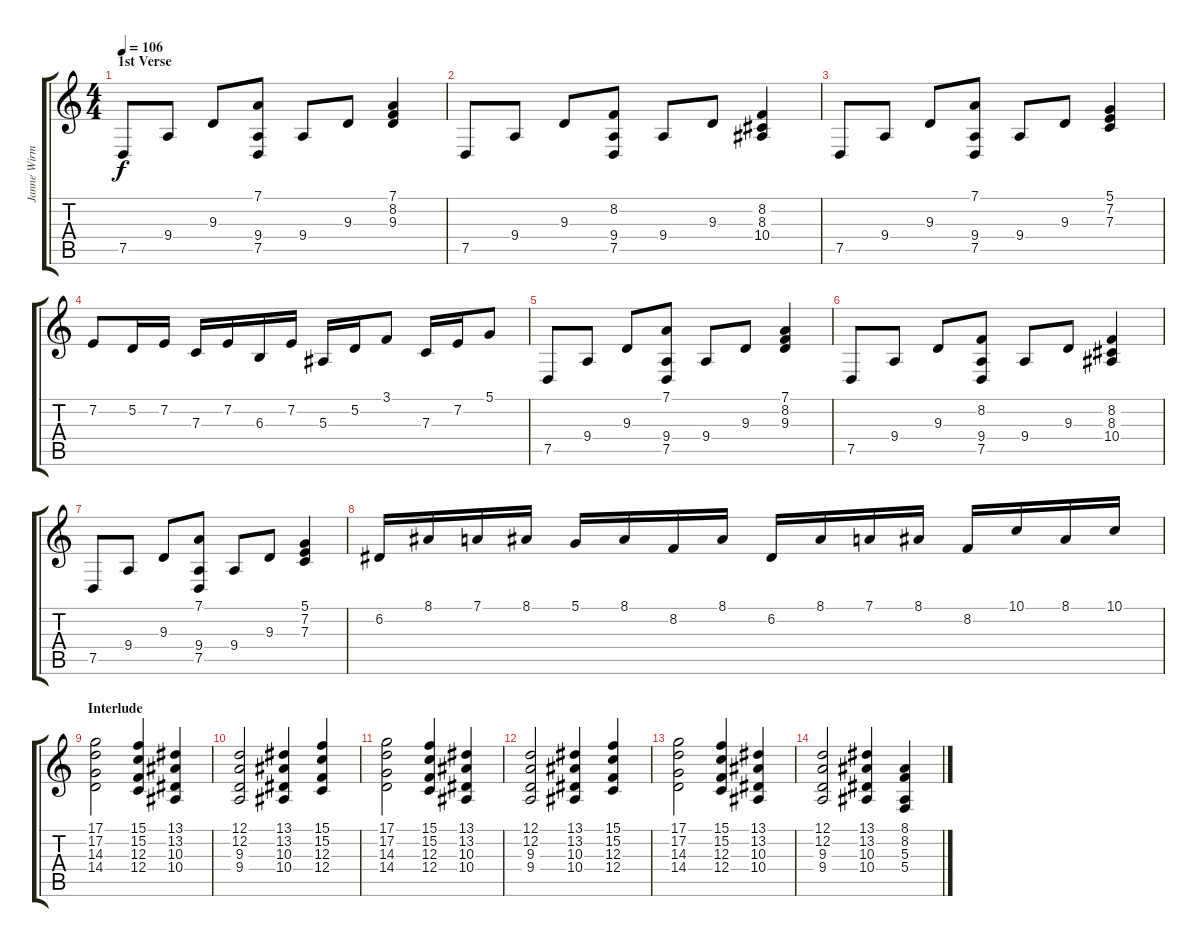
\track ("Janne Wirman" "Janne Wirm") {instrument stringensemble1}
\staff {score tabs}
\tuning (D4 A3 F3 C3 G2 D2) {hide}
\ts (4 4)
\section ("" "1st Verse")
\tempo 106
\clef g2
\ks c
7.5.8{dy f volume 16 instrument stringensemble1} 9.4.8 9.3.8 (7.1 9.4 7.5).8 9.4.8 9.3.8 (7.1 8.2 9.3).4 |
7.5.8 9.4.8 9.3.8 (8.2 9.4 7.5).8 9.4.8 9.3.8 (8.2 8.3 10.4).4 |
7.5.8 9.4.8 9.3.8 (7.1 9.4 7.5).8 9.4.8 9.3.8 (5.1 7.2 7.3).4 |
7.2.8 5.2.16 7.2.16 7.3.16 7.2.16 6.3.16 7.2.16 5.3.16 5.2.16 3.1.8 7.3.16 7.2.16 5.1.8 |
7.5.8{volume 16 instrument stringensemble1} 9.4.8 9.3.8 (7.1 9.4 7.5).8 9.4.8 9.3.8 (7.1 8.2 9.3).4 |
7.5.8 9.4.8 9.3.8 (8.2 9.4 7.5).8 9.4.8 9.3.8 (8.2 8.3 10.4).4 |
7.5.8 9.4.8 9.3.8 (7.1 9.4 7.5).8 9.4.8 9.3.8 (5.1 7.2 7.3).4 |
6.2.16{volume 16} 8.1.16 7.1.16 8.1.16 5.1.16 8.1.16 8.2.16 8.1.16 6.2.16 8.1.16 7.1.16 8.1.16 8.2.16 10.1.16 8.1.16 10.1.16 |
\section ("" "Interlude")
(17.1 17.2 14.3 14.4).2{volume 13 instrument stringensemble1} (15.1 15.2 12.3 12.4).4 (13.1 13.2 10.3 10.4).4 |
(12.1 12.2 9.3 9.4).2 (13.1 13.2 10.3 10.4).4 (15.1 15.2 12.3 12.4).4 |
(17.1 17.2 14.3 14.4).2{volume 13 instrument stringensemble1} (15.1 15.2 12.3 12.4).4 (13.1 13.2 10.3 10.4).4 |
(12.1 12.2 9.3 9.4).2 (13.1 13.2 10.3 10.4).4 (15.1 15.2 12.3 12.4).4 |
(17.1 17.2 14.3 14.4).2{instrument stringensemble1} (15.1 15.2 12.3 12.4).4 (13.1 13.2 10.3 10.4).4 |
(12.1 12.2 9.3 9.4).2 (13.1 13.2 10.3 10.4).4 (8.1 8.2 5.3 5.4).4
